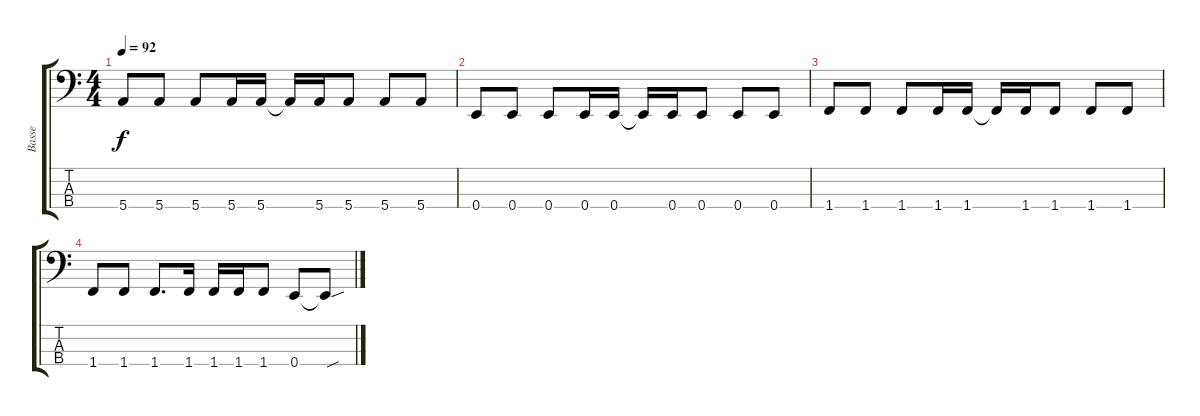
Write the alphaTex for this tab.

\track ("Basse" "Basse") {instrument electricbassfinger}
\staff {score tabs}
\tuning (G2 D2 A1 E1) {hide}
\ts (4 4)
\tempo 92
\clef f4
\ks c
5.4.8{dy f instrument electricbassfinger} 5.4.8 5.4.8 5.4.16 5.4.16 5.4{t}.16 5.4.16 5.4.8 5.4.8 5.4.8 |
0.4.8 0.4.8 0.4.8 0.4.16 0.4.16 0.4{t}.16 0.4.16 0.4.8 0.4.8 0.4.8 |
1.4.8 1.4.8 1.4.8 1.4.16 1.4.16 1.4{t}.16 1.4.16 1.4.8 1.4.8 1.4.8 |
1.4.8 1.4.8 1.4.8{d} 1.4.16 1.4.16 1.4.16 1.4.8 0.4.8 0.4{sou t}.8
